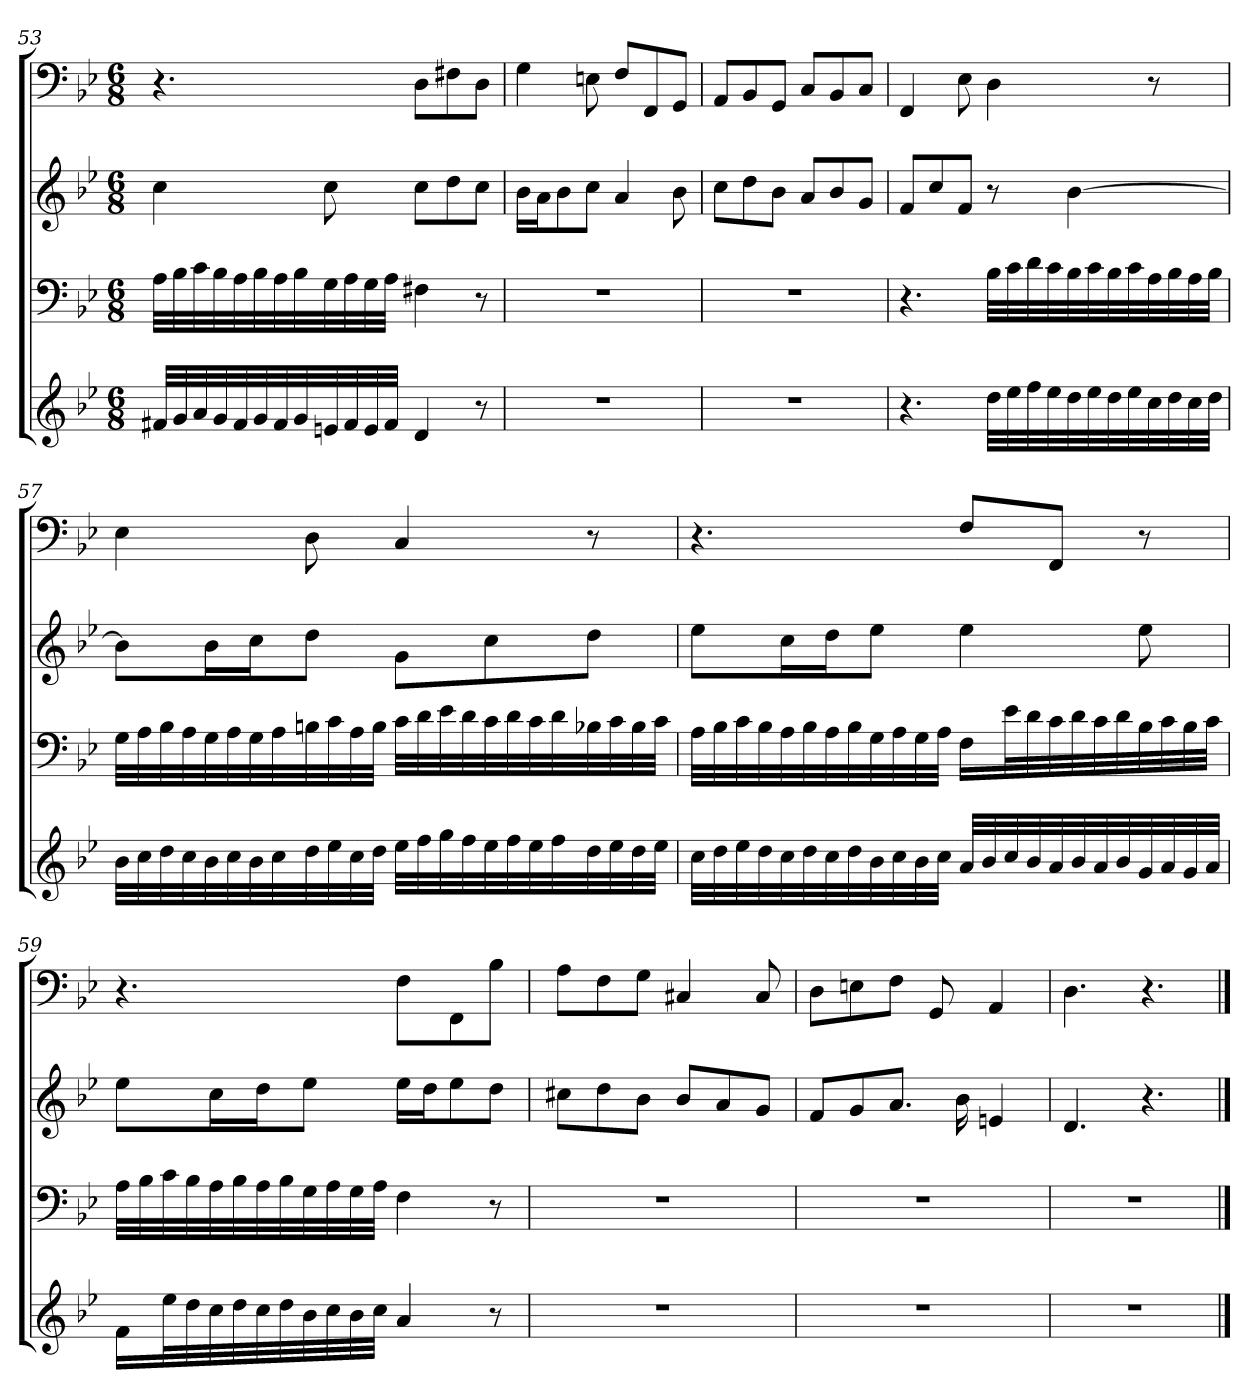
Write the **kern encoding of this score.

**kern	**kern	**kern	**kern
*part4	*part3	*part2	*part1
*staff4	*staff3	*staff2	*staff1
*	*clefF4	*	*clefF4
*k[b-e-]	*k[b-e-]	*k[b-e-]	*k[b-e-]
*g:	*g:	*g:	*g:
*M6/8	*M6/8	*M6/8	*M6/8
=53	=53	=53	=53
32f#XLLL	32A\LLL	4cc	4.r
32g	32B-\	.	.
32a	32c\	.	.
32g	32B-\	.	.
32f#	32A\	.	.
32g	32B-\	.	.
32f#	32A\	.	.
32g	32B-\	.	.
32en	32G\	8cc	.
32f#	32A\	.	.
32e	32G\	.	.
32f#JJJ	32A\JJJ	.	.
4d	4F#X	8ccL	8D\L
.	.	8dd	8F#X\
8r	8r	8ccJ	8D\J
=54	=54	=54	=54
2.r	2.r	16b-LL	4G
.	.	16aJ	.
.	.	8b-	.
.	.	8ccJ	8En
.	.	4a	8F/L
.	.	.	8FF/
.	.	8b-	8GG/J
=55	=55	=55	=55
2.r	2.r	8ccL	8AA/L
.	.	8dd	8BB-/
.	.	8b-J	8GG/J
.	.	8aL	8C/L
.	.	8b-	8BB-/
.	.	8gJ	8C/J
=56	=56	=56	=56
4.r	4.r	8fL	4FF
.	.	8cc	.
.	.	8fJ	8E-
32ddLLL	32B-\LLL	8r	4D
32ee-	32c\	.	.
32ff	32d\	.	.
32ee-	32c\	.	.
32dd	32B-\	[4b-	.
32ee-	32c\	.	.
32dd	32B-\	.	.
32ee-	32c\	.	.
32cc	32A\	.	8r
32dd	32B-\	.	.
32cc	32A\	.	.
32ddJJJ	32B-\JJJ	.	.
=57	=57	=57	=57
32b-LLL	32G\LLL	8b-L]	4E-
32cc	32A\	.	.
32dd	32B-\	.	.
32cc	32A\	.	.
32b-	32G\	16b-L	.
32cc	32A\	.	.
32b-	32G\	16ccJ	.
32cc	32A\	.	.
32dd	32Bn\	8ddJ	8D
32ee-	32c\	.	.
32cc	32A\	.	.
32ddJJJ	32B\JJJ	.	.
32ee-LLL	32c\LLL	8gL	4C
32ff	32d\	.	.
32gg	32e-\	.	.
32ff	32d\	.	.
32ee-	32c\	8cc	.
32ff	32d\	.	.
32ee-	32c\	.	.
32ff	32d\	.	.
32dd	32B-X\	8ddJ	8r
32ee-	32c\	.	.
32dd	32B-\	.	.
32ee-JJJ	32c\JJJ	.	.
=58	=58	=58	=58
32ccLLL	32A\LLL	8ee-L	4.r
32dd	32B-\	.	.
32ee-	32c\	.	.
32dd	32B-\	.	.
32cc	32A\	16ccL	.
32dd	32B-\	.	.
32cc	32A\	16ddJ	.
32dd	32B-\	.	.
32b-	32G\	8ee-J	.
32cc	32A\	.	.
32b-	32G\	.	.
32ccJJJ	32A\JJJ	.	.
32aLLL	16F\LL	4ee-	8F/L
32b-	.	.	.
32cc	32e-\L	.	.
32b-	32d\	.	.
32a	32c\	.	8FF/J
32b-	32d\	.	.
32a	32c\	.	.
32b-	32d\	.	.
32g	32B-\	8ee-	8r
32a	32c\	.	.
32g	32B-\	.	.
32aJJJ	32c\JJJ	.	.
=59	=59	=59	=59
16fLL	32A\LLL	8ee-L	4.r
.	32B-\	.	.
32ee-L	32c\	.	.
32dd	32B-\	.	.
32cc	32A\	16ccL	.
32dd	32B-\	.	.
32cc	32A\	16ddJ	.
32dd	32B-\	.	.
32b-	32G\	8ee-J	.
32cc	32A\	.	.
32b-	32G\	.	.
32ccJJJ	32A\JJJ	.	.
4a	4F	16ee-LL	8F\L
.	.	16ddJ	.
.	.	8ee-	8FF\
8r	8r	8ddJ	8B-\J
=60	=60	=60	=60
2.r	2.r	8cc#XL	8A\L
.	.	8dd	8F\
.	.	8b-J	8G\J
.	.	8b-L	4C#X
.	.	8a	.
.	.	8gJ	8C#
=61	=61	=61	=61
2.r	2.r	8fL	8D\L
.	.	8g	8En\
.	.	8.aJ	8F\J
.	.	.	8GG
.	.	16b-	.
.	.	4en	4AA
=62	=62	=62	=62
2.r	2.r	4.d	4.D
.	.	4.r	4.r
==	==	==	==
*-	*-	*-	*-
